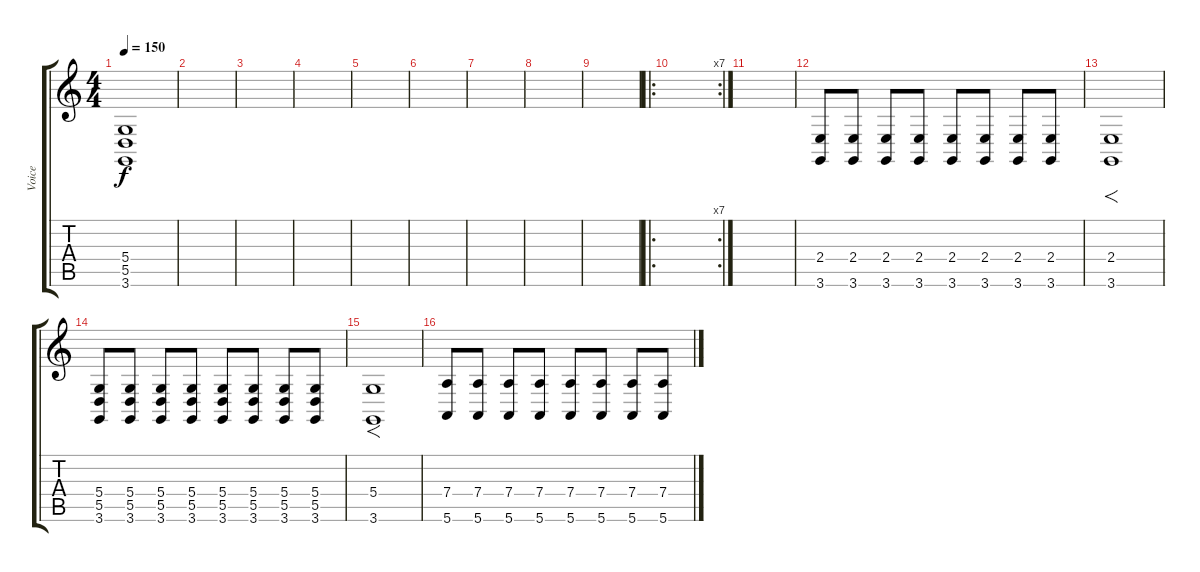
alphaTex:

\track ("Voice" "Voice") {instrument stringensemble2}
\staff {score tabs}
\tuning (E4 B3 G3 D3 A2 E2) {hide}
\ts (4 4)
\tempo 150
\clef g2
\ks c
(5.4 5.5 3.6).1{dy f} |
|
|
|
|
|
|
|
|
\ro
\rc 7
|
|
(2.4 3.6).8 (2.4 3.6).8 (2.4 3.6).8 (2.4 3.6).8 (2.4 3.6).8 (2.4 3.6).8 (2.4 3.6).8 (2.4 3.6).8 |
(2.4 3.6).1{f} |
(5.4 5.5 3.6).8 (5.4 5.5 3.6).8 (5.4 5.5 3.6).8 (5.4 5.5 3.6).8 (5.4 5.5 3.6).8 (5.4 5.5 3.6).8 (5.4 5.5 3.6).8 (5.4 5.5 3.6).8 |
(5.4 3.6).1{f} |
(7.4 5.6).8 (7.4 5.6).8 (7.4 5.6).8 (7.4 5.6).8 (7.4 5.6).8 (7.4 5.6).8 (7.4 5.6).8 (7.4 5.6).8
